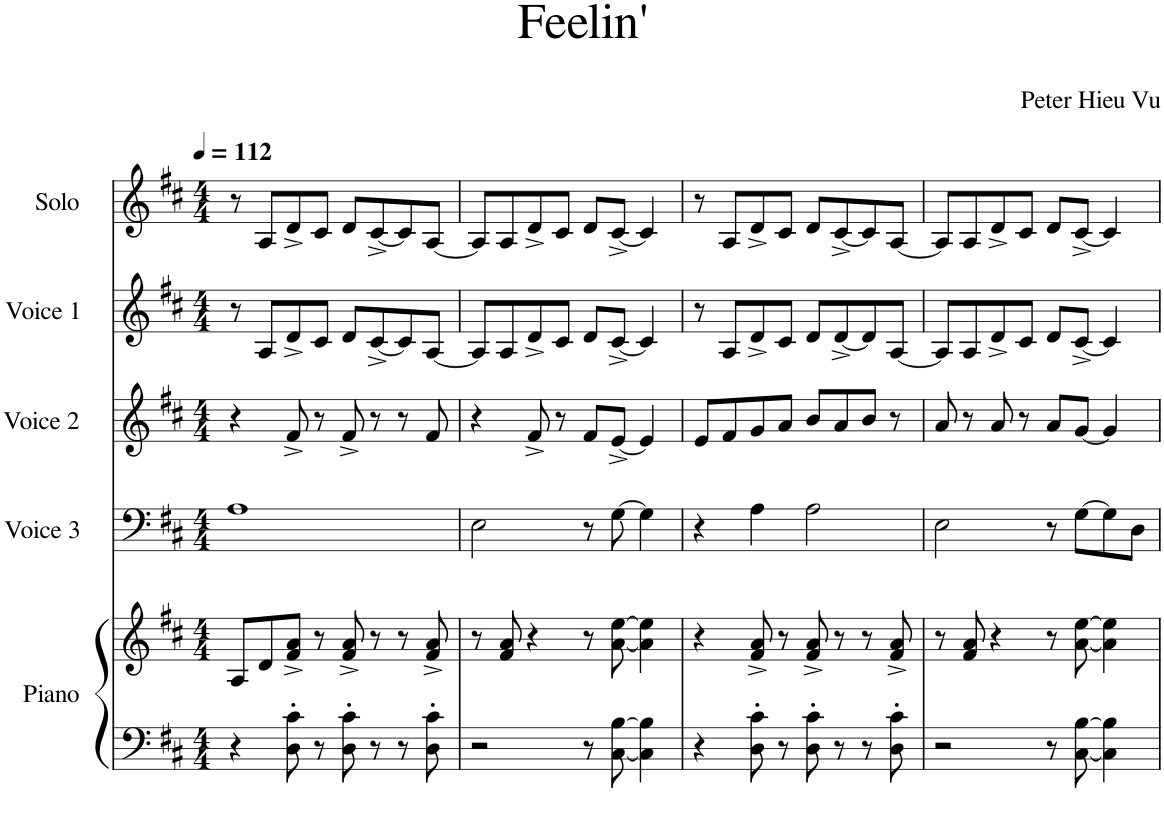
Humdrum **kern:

**kern	**kern	**kern	**kern	**kern	**kern
*part5	*part5	*part4	*part3	*part2	*part1
*staff6	*staff5	*staff4	*staff3	*staff2	*staff1
*I"Piano	*	*I"Voice 3	*I"Voice 2	*I"Voice 1	*I"Solo
*I'Pno	*	*I'Vo.3	*I'Vo.2	*I'Vo.1	*I'S.
*clefF4	*clefG2	*clefF4	*clefG2	*clefG2	*clefG2
*k[f#c#]	*k[f#c#]	*k[f#c#]	*k[f#c#]	*k[f#c#]	*k[f#c#]
*M4/4	*M4/4	*M4/4	*M4/4	*M4/4	*M4/4
*MM112	*MM112	*MM112	*MM112	*MM112	*MM112
=1	=1	=1	=1	=1	=1
4r	8A/L	1A	4r	8r	8r
.	8d/	.	.	8A/L	8A/L
8D\' 8c#\'	8f#/^ 8a/^J	.	8f#^/	8d^/	8d^/
8r	8r	.	8r	8c#/J	8c#/J
8D\' 8c#\'	8f#/^ 8a/^	.	8f#^/	8d/L	8d/L
8r	8r	.	8r	[8c#^/	[8c#^/
8r	8r	.	8r	8c#/]	8c#/]
8D\' 8c#\'	8f#/^ 8a/^	.	8f#/	[8A/J	[8A/J
=2	=2	=2	=2	=2	=2
2r	8r	2E\	4r	8A/L]	8A/L]
.	8f#/ 8a/	.	.	8A/	8A/
.	4r	.	8f#^/	8d^/	8d^/
.	.	.	8r	8c#/J	8c#/J
8r	8r	8r	8f#/L	8d/L	8d/L
[8C#\ [8B\	[8a\ [8ee\	[8G\	[8e^/J	[8c#^/J	[8c#^/J
4C#\] 4B\]	4a\] 4ee\]	4G\]	4e/]	4c#/]	4c#/]
=3	=3	=3	=3	=3	=3
4r	4r	4r	8e/L	8r	8r
.	.	.	8f#/	8A/L	8A/L
8D\' 8c#\'	8f#/^ 8a/^	4A\	8g/	8d^/	8d^/
8r	8r	.	8a/J	8c#/J	8c#/J
8D\' 8c#\'	8f#/^ 8a/^	2A\	8b/L	8d/L	8d/L
8r	8r	.	8a/	[8d^/	[8c#^/
8r	8r	.	8b/J	8d/]	8c#/]
8D\' 8c#\'	8f#/^ 8a/^	.	8r	[8A/J	[8A/J
=4	=4	=4	=4	=4	=4
2r	8r	2E\	8a/	8A/L]	8A/L]
.	8f#/ 8a/	.	8r	8A/	8A/
.	4r	.	8a/	8d^/	8d^/
.	.	.	8r	8c#/J	8c#/J
8r	8r	8r	8a/L	8d/L	8d/L
[8C#\ [8B\	[8a\ [8ee\	[8G\L	[8g/J	[8c#^/J	[8c#^/J
4C#\] 4B\]	4a\] 4ee\]	8G\]	4g/]	4c#/]	4c#/]
.	.	8D\J	.	.	.
=	=	=	=	=	=
*-	*-	*-	*-	*-	*-
